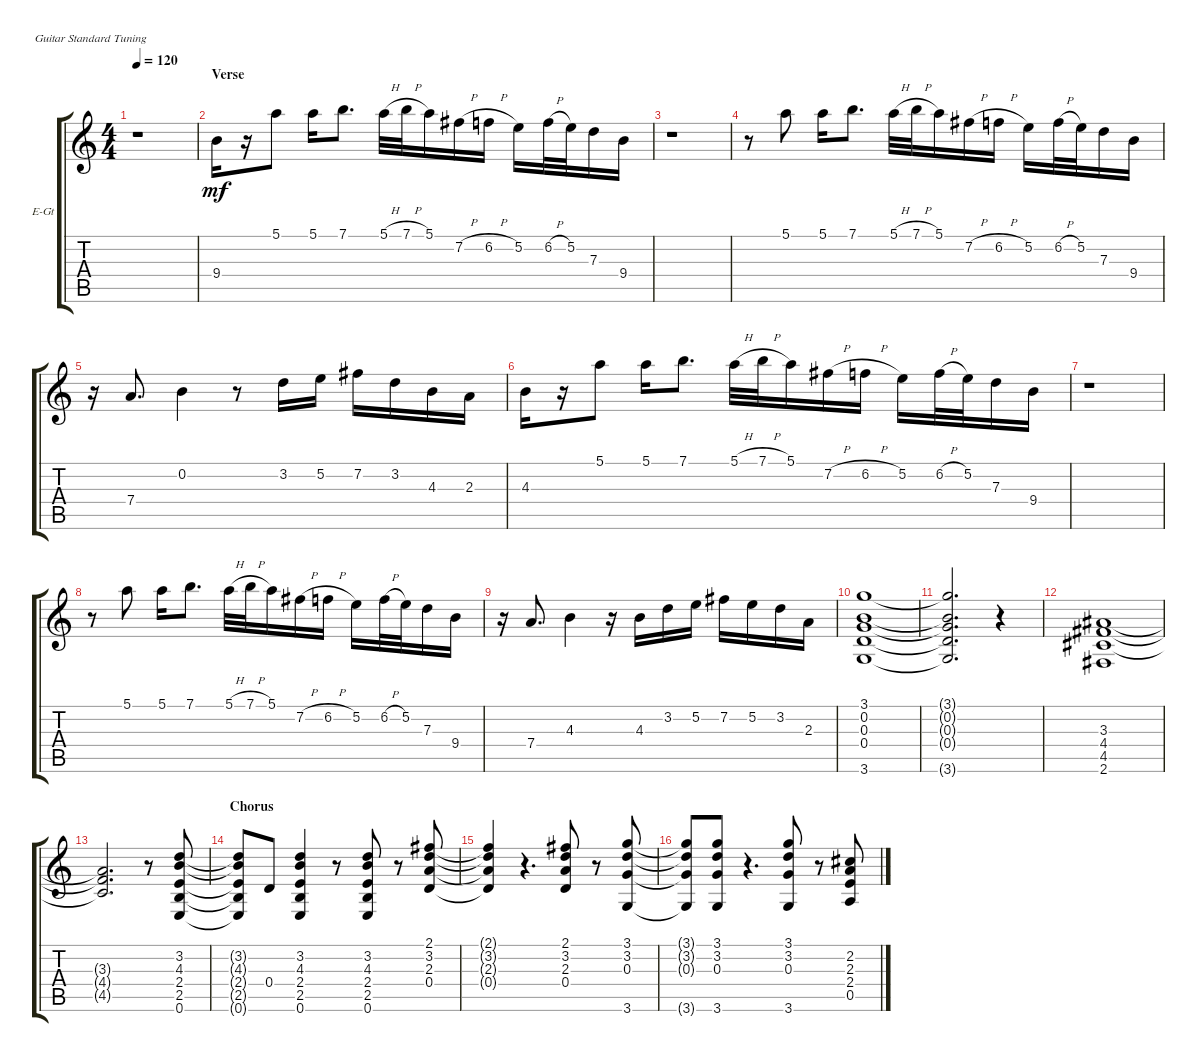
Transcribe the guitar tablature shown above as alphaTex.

\bracketExtendMode groupsimilarinstruments
\firstSystemTrackNameOrientation horizontal
\otherSystemsTrackNameOrientation horizontal
\track ("Guitar" "E-Gt") {instrument overdrivenguitar}
\staff {score tabs}
\tuning (E4 B3 G3 D3 A2 E2)
\ts (4 4)
\tempo 120
\clef g2
\ks aminor
r.1{dy mf} |
\section ("" "Verse")
9.4.16 r.16 5.1.8 5.1.16 7.1.8{d} 5.1{h}.32 7.1{h}.32 5.1.16 7.2{h}.16 6.2{h}.16 5.2.16 6.2{h}.32 5.2.32 7.3.16 9.4.16 |
r.1 |
r.8 5.1.8 5.1.16 7.1.8{d} 5.1{h}.32 7.1{h}.32 5.1.16 7.2{h}.16 6.2{h}.16 5.2.16 6.2{h}.32 5.2.32 7.3.16 9.4.16 |
r.16 7.4.8{d} 0.2.4 r.8 3.2.16 5.2.16 7.2.16 3.2.16 4.3.16 2.3.16 |
4.3.16 r.16 5.1.8 5.1.16 7.1.8{d} 5.1{h}.32 7.1{h}.32 5.1.16 7.2{h}.16 6.2{h}.16 5.2.16 6.2{h}.32 5.2.32 7.3.16 9.4.16 |
r.1 |
r.8 5.1.8 5.1.16 7.1.8{d} 5.1{h}.32 7.1{h}.32 5.1.16 7.2{h}.16 6.2{h}.16 5.2.16 6.2{h}.32 5.2.32 7.3.16 9.4.16 |
r.16 7.4.8{d} 4.3.4 r.16 4.3.16 3.2.16 5.2.16 7.2.16 5.2.16 3.2.16 2.3.16 |
(0.2 0.3 0.4 3.6 3.1).1 |
(0.2{t} 0.3{t} 0.4{t} 3.6{t} 3.1{t}).2{d} r.4 |
(3.3 4.4 4.5 2.6).1 |
(3.3{t} 4.4{t} 4.5{t}).2{d} r.8 (3.2 4.3 2.4 2.5 0.6).8 |
\section ("" "Chorus")
(3.2{t} 4.3{t} 2.4{t} 2.5{t} 0.6{t}).8 0.4.8 (3.2 4.3 2.4 2.5 0.6).4 r.8 (3.2 4.3 2.4 2.5 0.6).8 r.8 (3.2 2.3 0.4 2.1).8 |
(3.2{t} 2.3{t} 0.4{t} 2.1{t}).4 r.4{d} (2.1 3.2 2.3 0.4).8 r.8 (3.1 3.2 0.3 3.6).8 |
(3.1{t} 3.2{t} 0.3{t} 3.6{t}).8 (3.1 3.2 0.3 3.6).8 r.4{d} (3.1 3.2 0.3 3.6).8 r.8 (2.3 2.4 0.5 2.2).8
